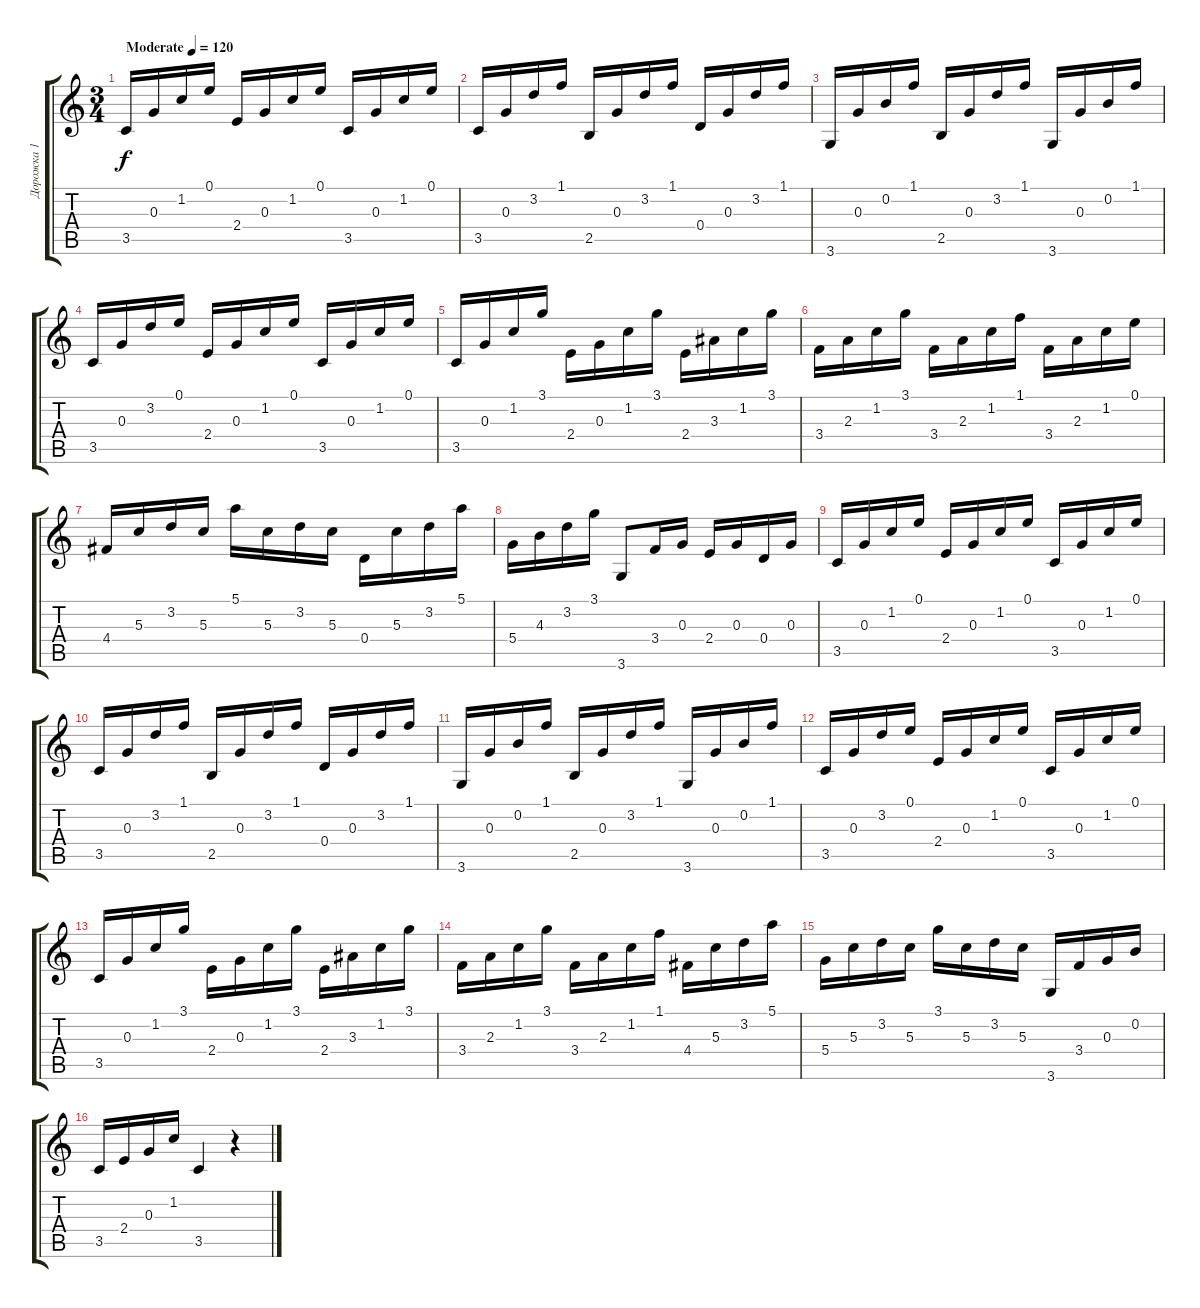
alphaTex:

\track ("Дорожка 1" "Дорожка 1") {instrument acousticguitarnylon}
\staff {score tabs}
\tuning (E4 B3 G3 D3 A2 E2) {hide}
\ts (3 4)
\tempo (120 "Moderate")
\clef g2
\ks c
3.5.16{dy f instrument acousticguitarnylon} 0.3.16 1.2.16 0.1.16 2.4.16 0.3.16 1.2.16 0.1.16 3.5.16 0.3.16 1.2.16 0.1.16 |
3.5.16 0.3.16 3.2.16 1.1.16 2.5.16 0.3.16 3.2.16 1.1.16 0.4.16 0.3.16 3.2.16 1.1.16 |
3.6.16 0.3.16 0.2.16 1.1.16 2.5.16 0.3.16 3.2.16 1.1.16 3.6.16 0.3.16 0.2.16 1.1.16 |
3.5.16 0.3.16 3.2.16 0.1.16 2.4.16 0.3.16 1.2.16 0.1.16 3.5.16 0.3.16 1.2.16 0.1.16 |
3.5.16 0.3.16 1.2.16 3.1.16 2.4.16 0.3.16 1.2.16 3.1.16 2.4.16 3.3.16 1.2.16 3.1.16 |
3.4.16 2.3.16 1.2.16 3.1.16 3.4.16 2.3.16 1.2.16 1.1.16 3.4.16 2.3.16 1.2.16 0.1.16 |
4.4.16 5.3.16 3.2.16 5.3.16 5.1.16 5.3.16 3.2.16 5.3.16 0.4.16 5.3.16 3.2.16 5.1.16 |
5.4.16 4.3.16 3.2.16 3.1.16 3.6.8 3.4.16 0.3.16 2.4.16 0.3.16 0.4.16 0.3.16 |
3.5.16 0.3.16 1.2.16 0.1.16 2.4.16 0.3.16 1.2.16 0.1.16 3.5.16 0.3.16 1.2.16 0.1.16 |
3.5.16 0.3.16 3.2.16 1.1.16 2.5.16 0.3.16 3.2.16 1.1.16 0.4.16 0.3.16 3.2.16 1.1.16 |
3.6.16 0.3.16 0.2.16 1.1.16 2.5.16 0.3.16 3.2.16 1.1.16 3.6.16 0.3.16 0.2.16 1.1.16 |
3.5.16 0.3.16 3.2.16 0.1.16 2.4.16 0.3.16 1.2.16 0.1.16 3.5.16 0.3.16 1.2.16 0.1.16 |
3.5.16 0.3.16 1.2.16 3.1.16 2.4.16 0.3.16 1.2.16 3.1.16 2.4.16 3.3.16 1.2.16 3.1.16 |
3.4.16 2.3.16 1.2.16 3.1.16 3.4.16 2.3.16 1.2.16 1.1.16 4.4.16 5.3.16 3.2.16 5.1.16 |
5.4.16 5.3.16 3.2.16 5.3.16 3.1.16 5.3.16 3.2.16 5.3.16 3.6.16 3.4.16 0.3.16 0.2.16 |
3.5.16 2.4.16 0.3.16 1.2.16 3.5.4 r.4
